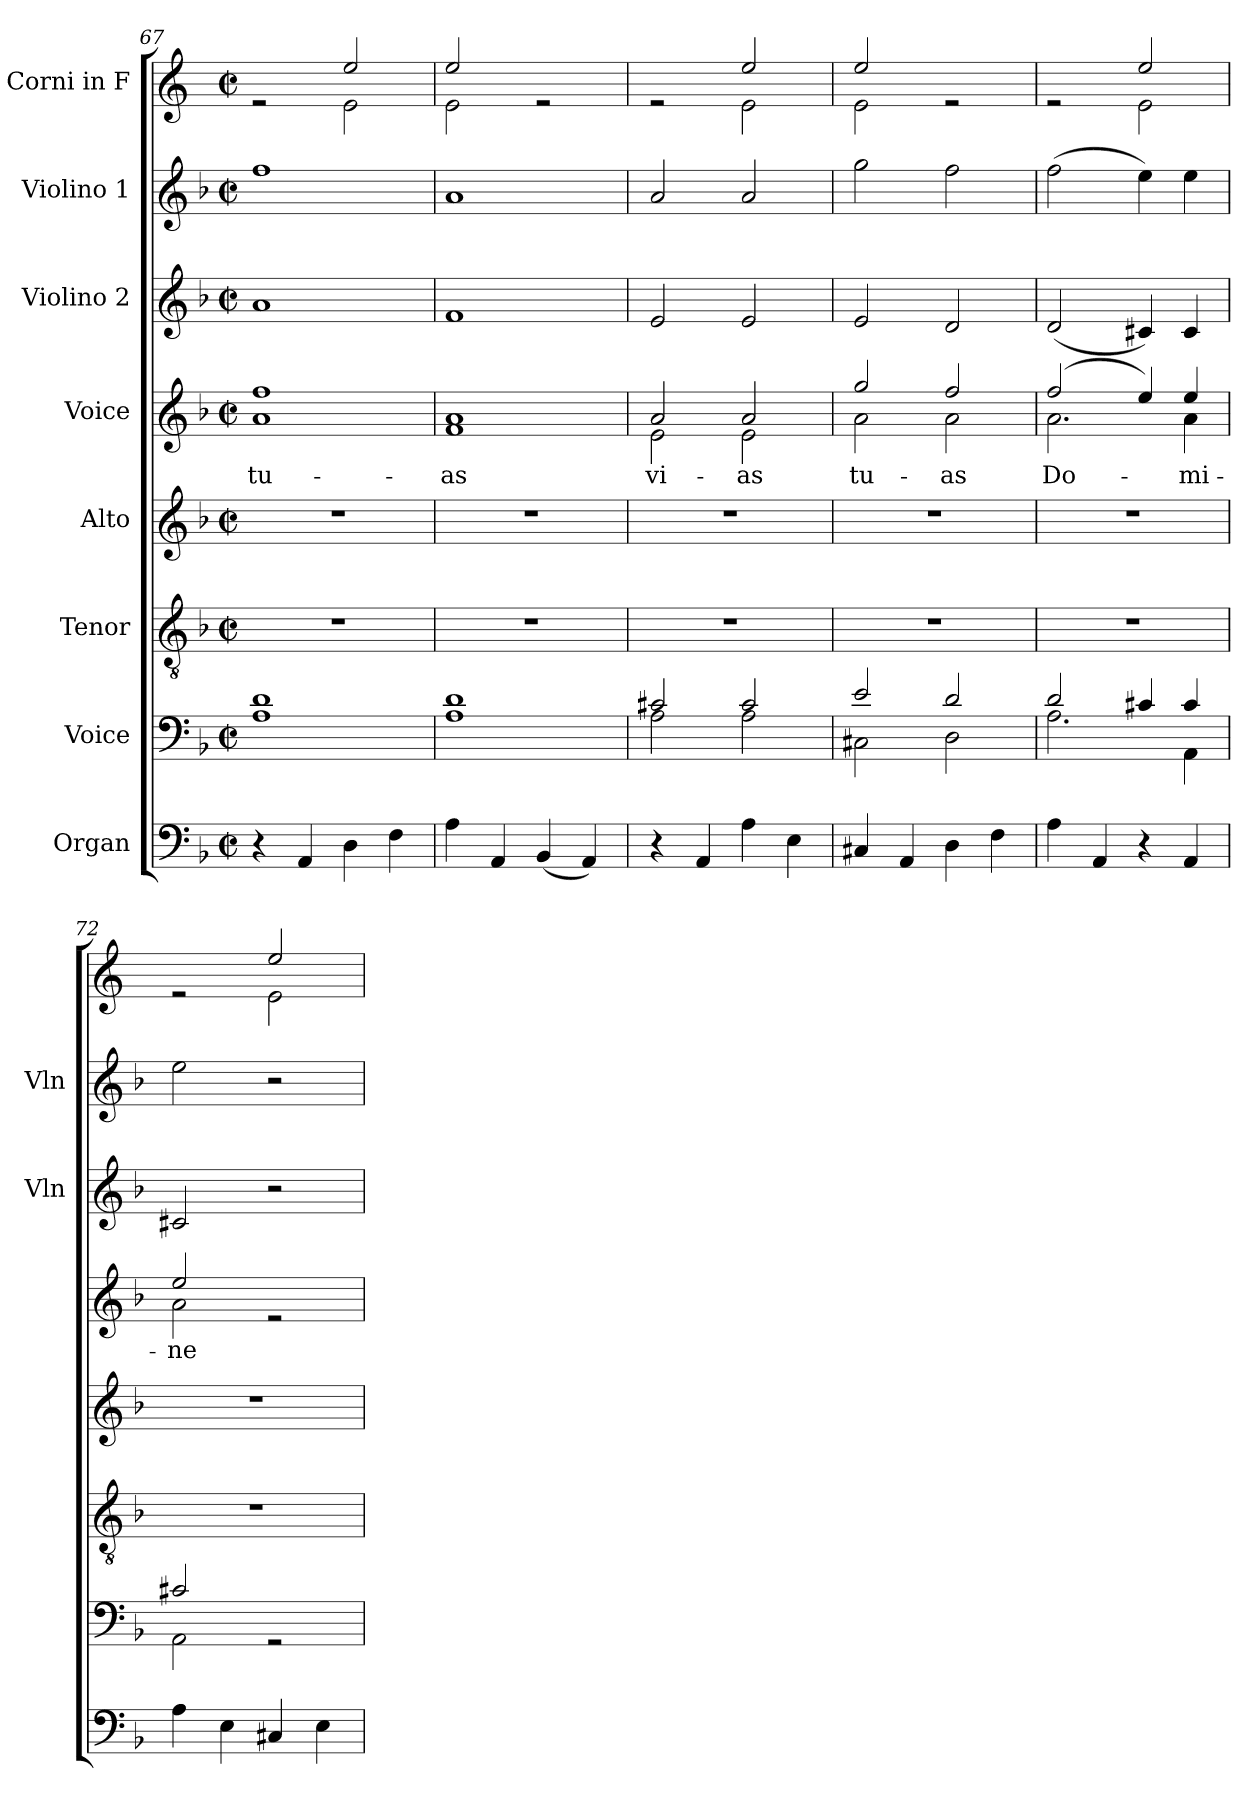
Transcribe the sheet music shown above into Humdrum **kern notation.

**kern	**kern	**kern	**kern	**kern	**text	**kern	**kern	**kern
*part8	*part7	*part6	*part5	*part4	*part4	*part3	*part2	*part1
*staff8	*staff7	*staff6	*staff5	*staff4	*staff4	*staff3	*staff2	*staff1
*I"Organ	*I"Voice	*I"Tenor	*I"Alto	*I"Voice	*	*I"Violino 2	*I"Violino 1	*I"Corni in F
*	*	*	*	*	*	*I'Vln	*I'Vln	*
*clefF4	*clefF4	*clefGv2	*clefG2	*clefG2	*	*clefG2	*clefG2	*clefG2
*	*	*	*	*	*	*	*	*ITrd4c7
*k[b-]	*k[b-]	*k[b-]	*k[b-]	*k[b-]	*	*k[b-]	*k[b-]	*k[b-]
*M2/2	*M2/2	*M2/2	*M2/2	*M2/2	*	*M2/2	*M2/2	*M2/2
*met(c|)	*met(c|)	*met(c|)	*met(c|)	*met(c|)	*	*met(c|)	*met(c|)	*met(c|)
=67	=67	=67	=67	=67	=67	=67	=67	=67
*	*^	*	*	*	*	*	*	*
!	!	!	!	!	!	!LO:LY:b	!	!	!
*	*	*	*	*	*^	*	*	*	*^
4r	1d	1A	1r	1r	1ff	1a	tu-	1a	1ff	2re	2ryy
4AA/	.	.	.	.	.	.	.	.	.	.	.
4D\	.	.	.	.	.	.	.	.	.	2a/	2A\
4F\	.	.	.	.	.	.	.	.	.	.	.
=68	=68	=68	=68	=68	=68	=68	=68	=68	=68	=68	=68
!	!	!	!	!	!	!	!LO:LY:b	!	!	!	!
4A\	1d	1A	1r	1r	1a	1f	-as	1f	1a	2a/	2A\
4AA/	.	.	.	.	.	.	.	.	.	.	.
(4BB-/	.	.	.	.	.	.	.	.	.	2re	2ryy
4AA/)	.	.	.	.	.	.	.	.	.	.	.
=69	=69	=69	=69	=69	=69	=69	=69	=69	=69	=69	=69
!	!	!	!	!	!	!	!LO:LY:b	!	!	!	!
4r	2c#X/	2A\	1r	1r	2a/	2e\	vi-	2e/	2a/	2re	2ryy
4AA/	.	.	.	.	.	.	.	.	.	.	.
!	!	!	!	!	!	!	!LO:LY:b	!	!	!	!
4A\	2c#/	2A\	.	.	2a/	2e\	-as	2e/	2a/	2a/	2A\
4E\	.	.	.	.	.	.	.	.	.	.	.
=70	=70	=70	=70	=70	=70	=70	=70	=70	=70	=70	=70
!	!	!	!	!	!	!	!LO:LY:b	!	!	!	!
4C#X/	2e/	2C#X\	1r	1r	2gg/	2a\	tu-	2e/	2gg\	2a/	2A\
4AA/	.	.	.	.	.	.	.	.	.	.	.
!	!	!	!	!	!	!	!LO:LY:b	!	!	!	!
4D\	2d/	2D\	.	.	2ff/	2a\	-as	2d/	2ff\	2re	2ryy
4F\	.	.	.	.	.	.	.	.	.	.	.
!!LO:PB:g=z	!!
=71	=71	=71	=71	=71	=71	=71	=71	=71	=71	=71	=71
!	!	!	!	!	!	!	!LO:LY:b	!	!	!	!
4A\	2d/	2.A\	1r	1r	(2ff/	2.a\	Do-	(2d/	(2ff\	2re	2ryy
4AA/	.	.	.	.	.	.	.	.	.	.	.
4r	4c#X/	.	.	.	4ee/)	.	.	4c#X/)	4ee\)	2a/	2A\
!	!	!	!	!	!	!	!LO:LY:b	!	!	!	!
4AA/	4c#/	4AA\	.	.	4ee/	4a\	-mi-	4c#/	4ee\	.	.
=72	=72	=72	=72	=72	=72	=72	=72	=72	=72	=72	=72
!	!	!	!	!	!	!	!LO:LY:b	!	!	!	!
4A\	2c#X/	2AA\	1r	1r	2ee/	2a\	-ne	2c#X/	2ee\	2re	2ryy
4E\	.	.	.	.	.	.	.	.	.	.	.
4C#X/	2rGG	2ryy	.	.	2re	2ryy	.	2r	2r	2a/	2A\
4E\	.	.	.	.	.	.	.	.	.	.	.
*	*v	*v	*	*	*v	*v	*	*	*	*v	*v
=	=	=	=	=	=	=	=	=
*-	*-	*-	*-	*-	*-	*-	*-	*-
